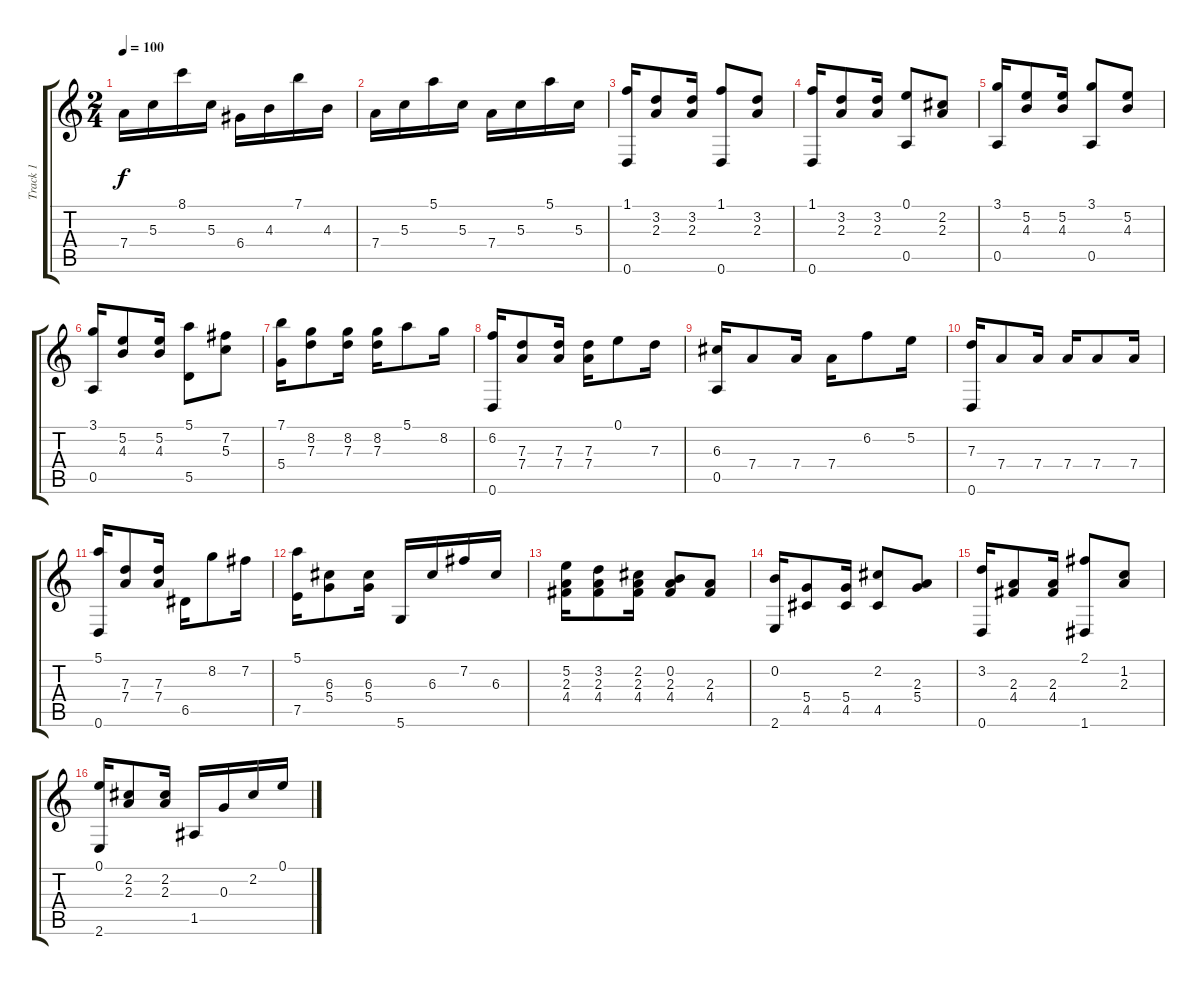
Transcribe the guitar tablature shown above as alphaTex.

\track ("Track 1" "Track 1") {instrument acousticguitarnylon}
\staff {score tabs}
\tuning (E4 B3 G3 D3 A2 D2) {hide}
\ts (2 4)
\tempo 100
\clef g2
\ks c
7.4.16{dy f} 5.3.16 8.1.16 5.3.16 6.4.16 4.3.16 7.1.16 4.3.16 |
7.4.16 5.3.16 5.1.16 5.3.16 7.4.16 5.3.16 5.1.16 5.3.16 |
(1.1 0.6).16 (3.2 2.3).8 (3.2 2.3).16 (1.1 0.6).8 (3.2 2.3).8 |
(1.1 0.6).16 (3.2 2.3).8 (3.2 2.3).16 (0.1 0.5).8 (2.2 2.3).8 |
(3.1 0.5).16 (5.2 4.3).8 (5.2 4.3).16 (3.1 0.5).8 (5.2 4.3).8 |
(3.1 0.5).16 (5.2 4.3).8 (5.2 4.3).16 (5.1 5.5).8 (7.2 5.3).8 |
(7.1 5.4).16 (8.2 7.3).8 (8.2 7.3).16 (8.2 7.3).16 5.1.8 8.2.16 |
(6.2 0.6).16 (7.3 7.4).8 (7.3 7.4).16 (7.3 7.4).16 0.1.8 7.3.16 |
(6.3 0.5).16 7.4.8 7.4.16 7.4.16 6.2.8 5.2.16 |
(7.3 0.6).16 7.4.8 7.4.16 7.4.16 7.4.8 7.4.16 |
(5.1 0.6).16 (7.3 7.4).8 (7.3 7.4).16 6.5.16 8.2.8 7.2.16 |
(5.1 7.5).16 (6.3 5.4).8 (6.3 5.4).16 5.6.16 6.3.16 7.2.16 6.3.16 |
(5.2 2.3 4.4).16 (3.2 2.3 4.4).8 (2.2 2.3 4.4).16 (0.2 2.3 4.4).8 (2.3 4.4).8 |
(0.2 2.6).16 (5.4 4.5).8 (5.4 4.5).16 (2.2 4.5).8 (2.3 5.4).8 |
(3.2 0.6).16 (2.3 4.4).8 (2.3 4.4).16 (2.1 1.6).8 (1.2 2.3).8 |
(0.1 2.6).16 (2.2 2.3).8 (2.2 2.3).16 1.5.16 0.3.16 2.2.16 0.1.16
